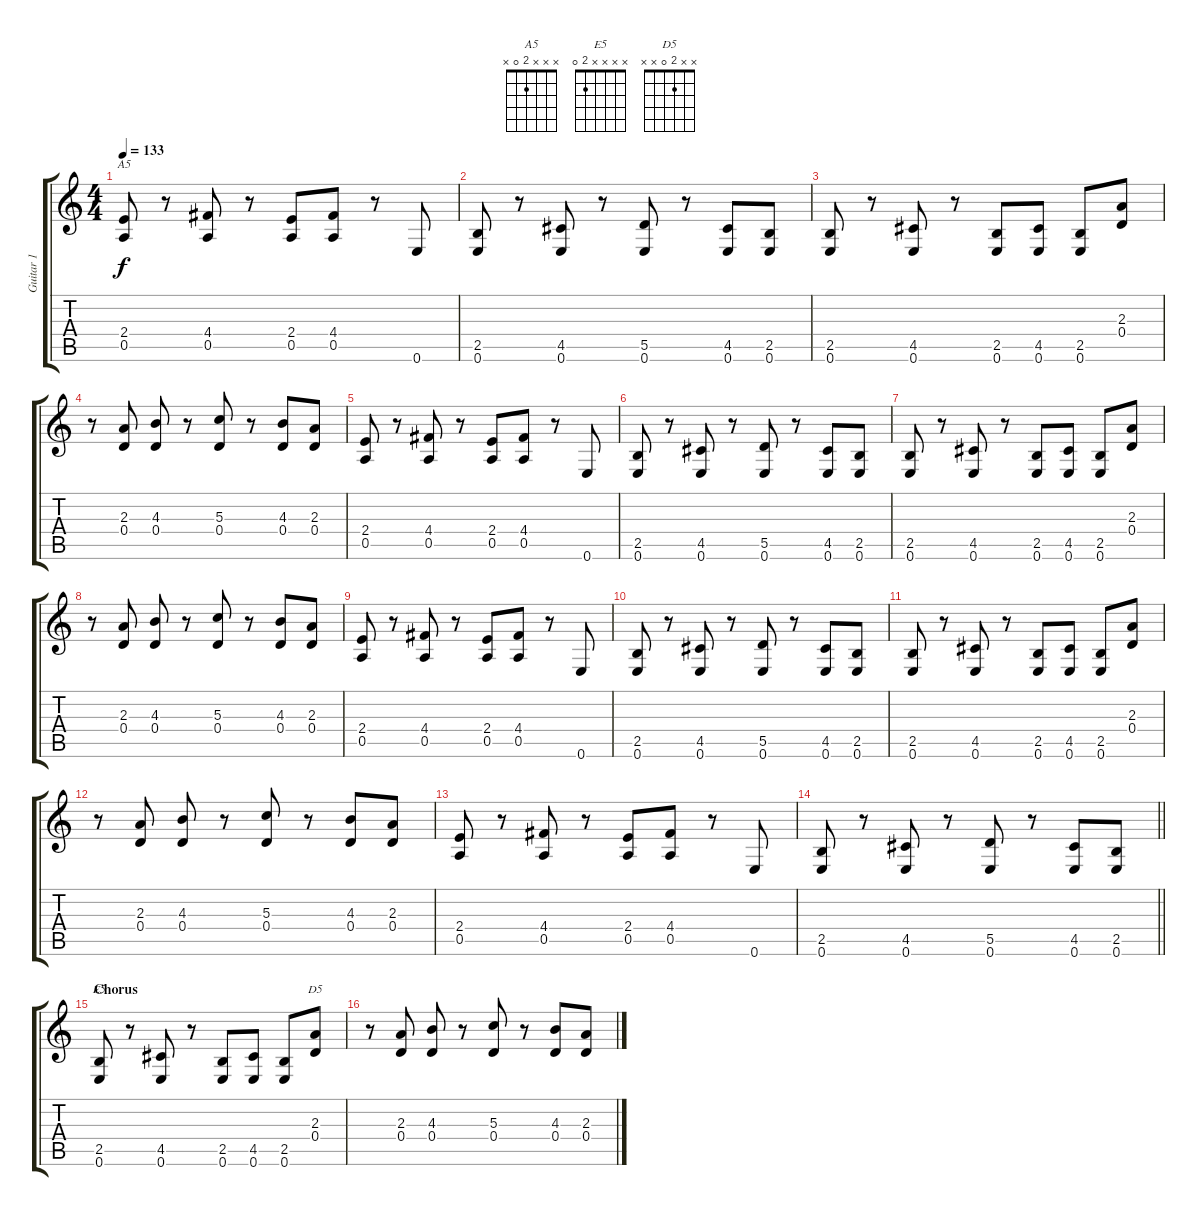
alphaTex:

\track ("Guitar 1" "Guitar 1") {instrument distortionguitar}
\staff {score tabs}
\tuning (E4 B3 G3 D3 A2 E2) {hide}
\chord ("A5" x x x 2 0 x)
\chord ("E5" x x x x 2 0)
\chord ("D5" x x 2 0 x x)
\ts (4 4)
\tempo 133
\clef g2
\ks c
(2.4 0.5).8{ch "A5" dy f} r.8 (4.4 0.5).8 r.8 (2.4 0.5).8 (4.4 0.5).8 r.8 0.6.8 |
(2.5 0.6).8 r.8 (4.5 0.6).8 r.8 (5.5 0.6).8 r.8 (4.5 0.6).8 (2.5 0.6).8 |
(2.5 0.6).8 r.8 (4.5 0.6).8 r.8 (2.5 0.6).8 (4.5 0.6).8 (2.5 0.6).8 (2.3 0.4).8 |
r.8 (2.3 0.4).8 (4.3 0.4).8 r.8 (5.3 0.4).8 r.8 (4.3 0.4).8 (2.3 0.4).8 |
(2.4 0.5).8 r.8 (4.4 0.5).8 r.8 (2.4 0.5).8 (4.4 0.5).8 r.8 0.6.8 |
(2.5 0.6).8 r.8 (4.5 0.6).8 r.8 (5.5 0.6).8 r.8 (4.5 0.6).8 (2.5 0.6).8 |
(2.5 0.6).8 r.8 (4.5 0.6).8 r.8 (2.5 0.6).8 (4.5 0.6).8 (2.5 0.6).8 (2.3 0.4).8 |
r.8 (2.3 0.4).8 (4.3 0.4).8 r.8 (5.3 0.4).8 r.8 (4.3 0.4).8 (2.3 0.4).8 |
(2.4 0.5).8 r.8 (4.4 0.5).8 r.8 (2.4 0.5).8 (4.4 0.5).8 r.8 0.6.8 |
(2.5 0.6).8 r.8 (4.5 0.6).8 r.8 (5.5 0.6).8 r.8 (4.5 0.6).8 (2.5 0.6).8 |
(2.5 0.6).8 r.8 (4.5 0.6).8 r.8 (2.5 0.6).8 (4.5 0.6).8 (2.5 0.6).8 (2.3 0.4).8 |
r.8 (2.3 0.4).8 (4.3 0.4).8 r.8 (5.3 0.4).8 r.8 (4.3 0.4).8 (2.3 0.4).8 |
(2.4 0.5).8 r.8 (4.4 0.5).8 r.8 (2.4 0.5).8 (4.4 0.5).8 r.8 0.6.8 |
\barLineRight lightlight
(2.5 0.6).8 r.8 (4.5 0.6).8 r.8 (5.5 0.6).8 r.8 (4.5 0.6).8 (2.5 0.6).8 |
\section ("" "Chorus")
(2.5 0.6).8{ch "E5"} r.8 (4.5 0.6).8 r.8 (2.5 0.6).8 (4.5 0.6).8 (2.5 0.6).8 (2.3 0.4).8{ch "D5"} |
r.8 (2.3 0.4).8 (4.3 0.4).8 r.8 (5.3 0.4).8 r.8 (4.3 0.4).8 (2.3 0.4).8
